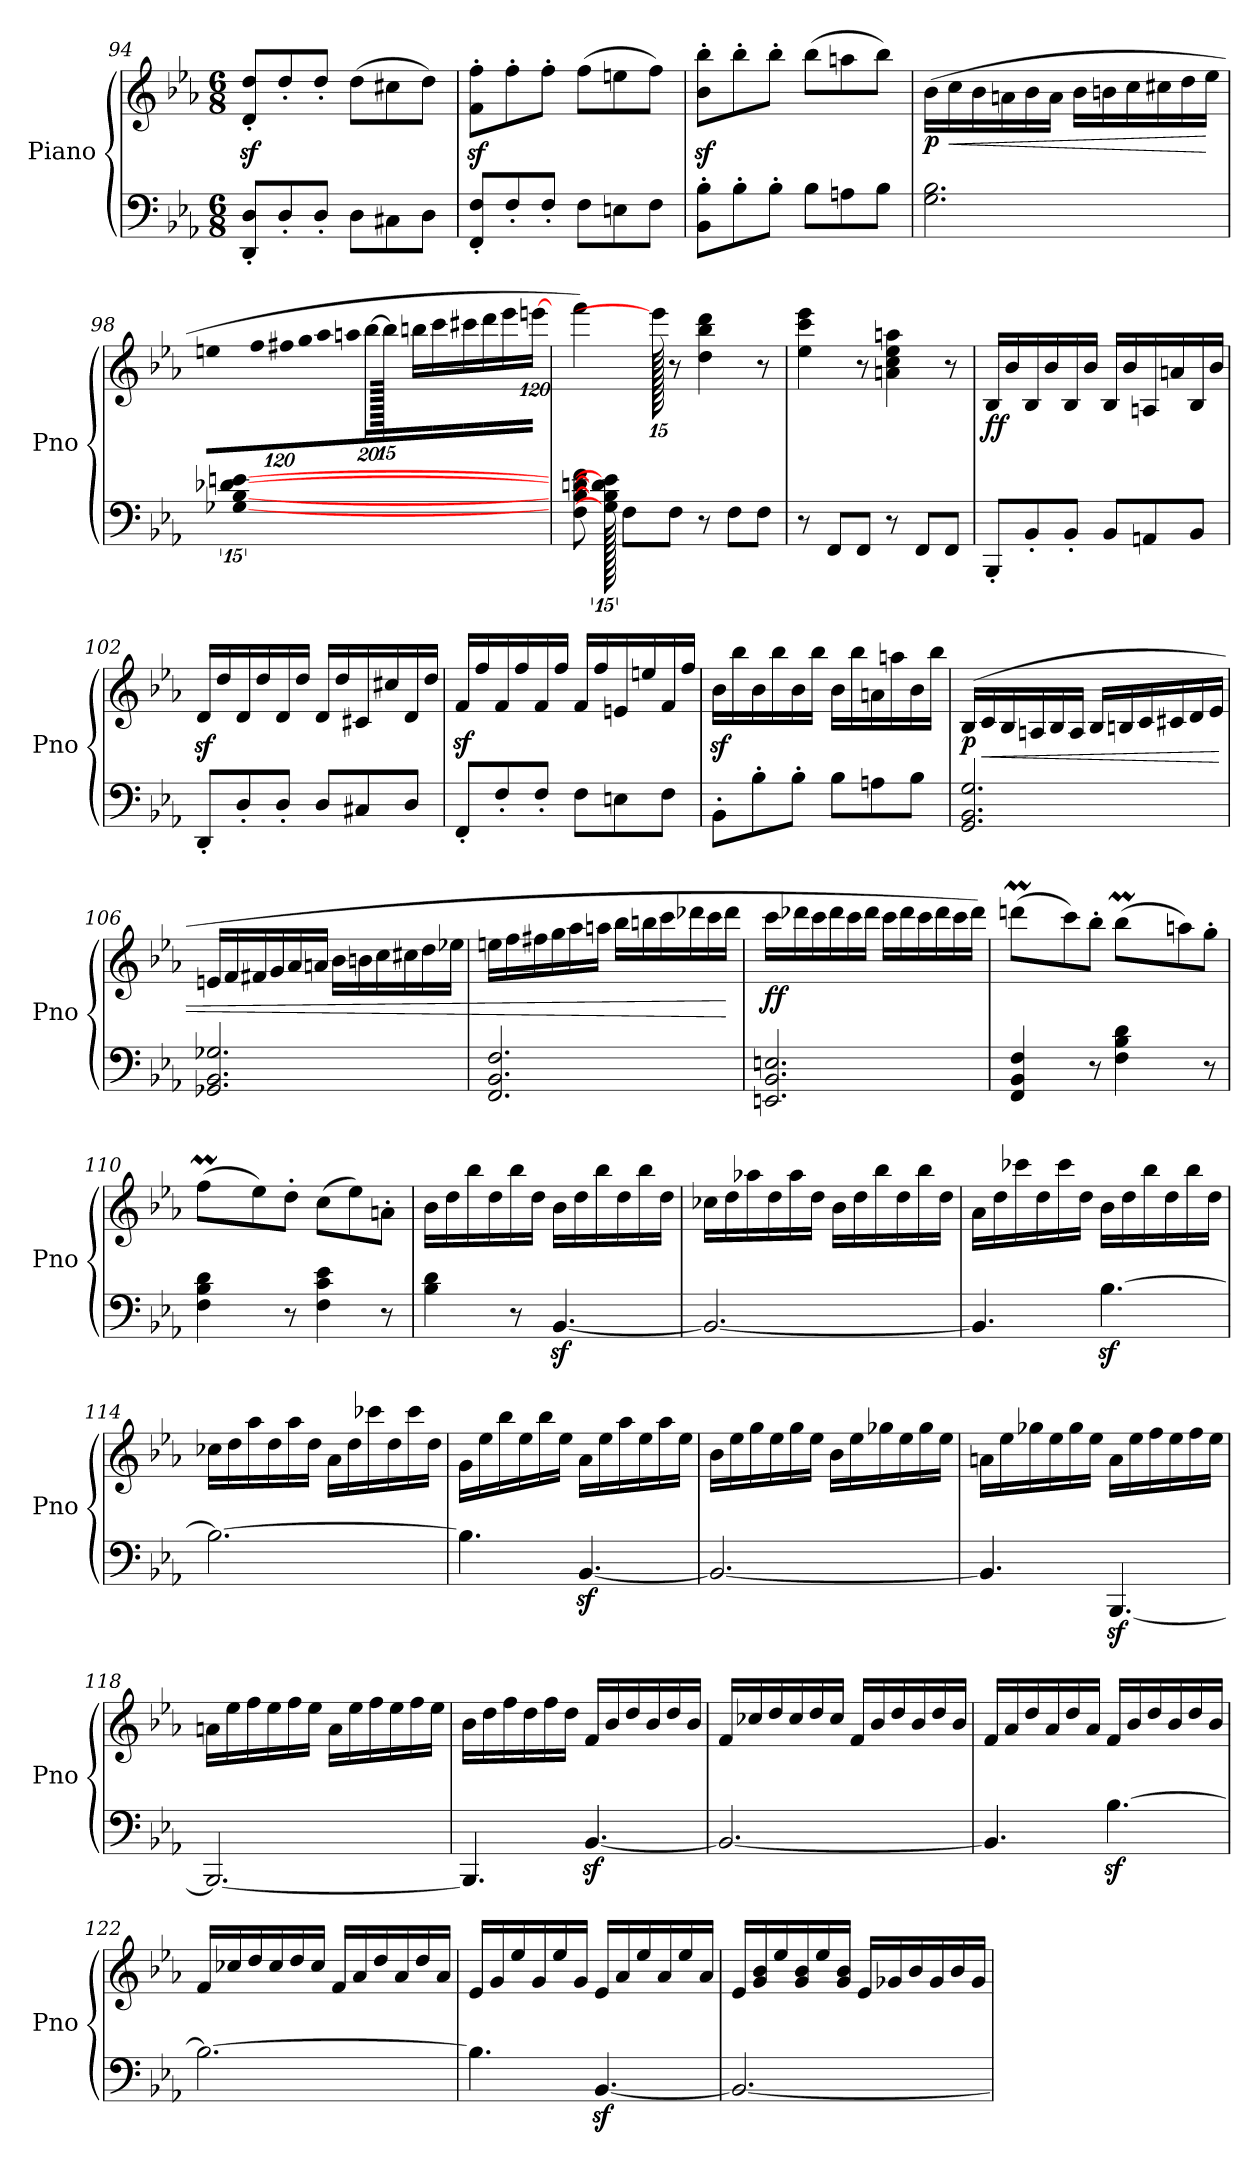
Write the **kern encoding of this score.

**kern	**kern	**dynam
*part1	*part1	*part1
*staff2	*staff1	*staff1/2
*I"Piano	*	*
*I'Pno	*	*
*clefF4	*clefG2	*
*k[b-e-a-]	*k[b-e-a-]	*
*E-:	*E-:	*
*M6/8	*M6/8	*
=94	=94	=94
8DD/' 8D/'L	8d/z<' 8dd/z<'L	.
8D'/	8dd'/	.
8D'/J	8dd'/J	.
8D\L	(>8dd\L	.
8C#X\	8cc#X\	.
8D\J	8dd\J)	.
=95	=95	=95
8FF/' 8F/'L	8f\z<' 8ff\z<'L	.
8F'/	8ff'\	.
8F'/J	8ff'\J	.
8F\L	(>8ff\L	.
8En\	8een\	.
8F\J	8ff\J)	.
=96	=96	=96
8BB-\' 8B-\'L	8b-\z<' 8bb-\z<'L	.
8B-'\	8bb-'\	.
8B-'\J	8bb-'\J	.
8B-\L	(>8bb-\L	.
8An\	8aan\	.
8B-\J	8bb-\J)	.
=97	=97	=97
!	!	!LO:DY:b
2.G\ 2.B-\	(>16b-\LL	p
!	!	!LO:HP:b
.	16cc\	<
.	16b-\	.
.	16an\	.
.	16b-\	.
.	16a\JJ	.
.	16b-\LL	.
.	16bn\	.
.	16cc\	.
.	16cc#X\	.
.	16dd\	.
.	16ee-\JJ	[
!!LO:LB:g=z
=98	=98	=98
*	*Xbrackettup	*
!	!LO:N:vis=16	!
1920ryy	1920%103een\LL	.
[1920%1439G-X\ [1920%1439B-\ [1920%1439d-X\ [1920%1439en\	.	.
!	!LO:N:vis=16	!
.	1920%103ff\	.
!	!LO:N:vis=16	!
.	1920%103ff#X\	.
!	!LO:N:vis=16	!
.	1920%103gg\	.
!	!LO:N:vis=16	!
.	1920%103aa-\	.
!	!LO:N:vis=16	!
.	1920%103aan\	.
.	[320%17bb-\JJ	.
.	1920bb-\]	.
.	16bbn\LL	.
.	16ccc\	.
.	16ccc#X\	.
.	16ddd\	.
.	16eee-\	.
.	[1920%119eeen\JJ	.
=99	=99	=99
8F\ 8B-\ 8dn\ 8f\	4fff\)	.
1920G-\] 1920B-\] 1920d-\] 1920e\]	.	.
8F\L	.	.
.	1920eee\]	.
8F\J	8r	.
8r	4dd\ 4bb-\ 4ddd\	.
8F\L	.	.
8F\J	8r	.
=100	=100	=100
8r	4ee-\ 4ccc\ 4eee-\	.
8FF/L	.	.
8FF/J	8r	.
8r	4an\ 4cc\ 4ee-\ 4aan\	.
8FF/L	.	.
8FF/J	8r	.
!!LO:LB:g=z
=101	=101	=101
!	!	!LO:DY:b
8BBB-'/L	16B-/LL	ff
.	16b-/	.
8BB-'/	16B-/	.
.	16b-/	.
8BB-'/J	16B-/	.
.	16b-/JJ	.
8BB-/L	16B-/LL	.
.	16b-/	.
8AAn/	16An/	.
.	16an/	.
8BB-/J	16B-/	.
.	16b-/JJ	.
=102	=102	=102
8DD'/L	16dz</LL	.
.	16dd/	.
8D'/	16d/	.
.	16dd/	.
8D'/J	16d/	.
.	16dd/JJ	.
8D/L	16d/LL	.
.	16dd/	.
8C#X/	16c#X/	.
.	16cc#X/	.
8D/J	16d/	.
.	16dd/JJ	.
=103	=103	=103
8FF'/L	16fz</LL	.
.	16ff/	.
8F'/	16f/	.
.	16ff/	.
8F'/J	16f/	.
.	16ff/JJ	.
8F\L	16f/LL	.
.	16ff/	.
8En\	16en/	.
.	16een/	.
8F\J	16f/	.
.	16ff/JJ	.
!!LO:LB:g=z
=104	=104	=104
8BB-'\L	16b-z<\LL	.
.	16bb-\	.
8B-'\	16b-\	.
.	16bb-\	.
8B-'\J	16b-\	.
.	16bb-\JJ	.
8B-\L	16b-\LL	.
.	16bb-\	.
8An\	16an\	.
.	16aan\	.
8B-\J	16b-\	.
.	16bb-\JJ	.
=105	=105	=105
!	!	!LO:DY:b
2.GG/ 2.BB-/ 2.G/	(>16B-/LL	p
!	!	!LO:HP:b
.	16c/	<
.	16B-/	.
.	16An/	.
.	16B-/	.
.	16A/JJ	.
.	16B-/LL	.
.	16Bn/	.
.	16c/	.
.	16c#X/	.
.	16d/	.
.	16e-/JJ	.
=106	=106	=106
2.GG-X/ 2.BB-/ 2.G-X/	16en/LL	.
.	16f/	.
.	16f#X/	.
.	16g/	.
.	16a-/	.
.	16an/JJ	.
.	16b-\LL	.
.	16bn\	.
.	16cc\	.
.	16cc#X\	.
.	16dd\	.
.	16ee-X\JJ	.
!!LO:LB:g=z
=107	=107	=107
2.FF/ 2.BB-/ 2.F/	16een\LL	.
.	16ff\	.
.	16ff#X\	.
.	16gg\	.
.	16aa-\	.
.	16aan\JJ	.
.	16bb-\LL	.
.	16bbn\	.
.	16ccc\	.
.	16ddd-X\	.
.	16ccc\	.
.	16ddd-\JJ	[
=108	=108	=108
!	!	!LO:DY:b
2.EEn/ 2.BB-/ 2.En/	16ccc\LL	ff
.	16ddd-X\	.
.	16ccc\	.
.	16ddd-\	.
.	16ccc\	.
.	16ddd-\JJ	.
.	16ccc\LL	.
.	16ddd-\	.
.	16ccc\	.
.	16ddd-\	.
.	16ccc\	.
.	16ddd-\JJ)	.
=109	=109	=109
*	*^	*
*	*	*Xtuplet	*
4FF/ 4BB-/ 4F/	(<8dddnm\L	24dddLLyy	.
.	.	24eee-yy	.
.	.	24dddJJyy	.
.	8ccc\)	4ryy	.
8r	8bb-'\J	.	.
4F\ 4B-\ 4d\	(<8bb-M\L	24bb-LLyy	.
.	.	24cccyy	.
.	.	24bb-JJyy	.
.	8aan\)	4ryy	.
8r	8gg'\J	.	.
!!LO:LB:g=z	!!
=110	=110	=110	=110
4F\ 4B-\ 4d\	(<8ffM\L	24ffLLyy	.
.	.	24ggyy	.
.	.	24ffJJyy	.
.	8ee-\)	2ryy	.
8r	8dd'\J	.	.
4F\ 4c\ 4e-\	(<8cc\L	.	.
.	8ee-\)	.	.
8r	8an'\J	8ryy	.
*	*v	*v	*
=111	=111	=111
4B-\ 4d\	16b-\LL	.
.	16dd\	.
.	16bb-\	.
.	16dd\	.
8r	16bb-\	.
.	16dd\JJ	.
[4.BB-z</	16b-\LL	.
.	16dd\	.
.	16bb-\	.
.	16dd\	.
.	16bb-\	.
.	16dd\JJ	.
=112	=112	=112
2.BB-/_	16cc-X\LL	.
.	16dd\	.
.	16aa-X\	.
.	16dd\	.
.	16aa-\	.
.	16dd\JJ	.
.	16b-\LL	.
.	16dd\	.
.	16bb-\	.
.	16dd\	.
.	16bb-\	.
.	16dd\JJ	.
=113	=113	=113
4.BB-/]	16a-\LL	.
.	16dd\	.
.	16ccc-X\	.
.	16dd\	.
.	16ccc-\	.
.	16dd\JJ	.
[4.B-z<\	16b-\LL	.
.	16dd\	.
.	16bb-\	.
.	16dd\	.
.	16bb-\	.
.	16dd\JJ	.
!!LO:PB:g=z
=114	=114	=114
2.B-\_	16cc-X\LL	.
.	16dd\	.
.	16aa-\	.
.	16dd\	.
.	16aa-\	.
.	16dd\JJ	.
.	16a-\LL	.
.	16dd\	.
.	16ccc-X\	.
.	16dd\	.
.	16ccc-\	.
.	16dd\JJ	.
=115	=115	=115
4.B-\]	16g\LL	.
.	16ee-\	.
.	16bb-\	.
.	16ee-\	.
.	16bb-\	.
.	16ee-\JJ	.
[4.BB-z</	16a-\LL	.
.	16ee-\	.
.	16aa-\	.
.	16ee-\	.
.	16aa-\	.
.	16ee-\JJ	.
=116	=116	=116
2.BB-/_	16b-\LL	.
.	16ee-\	.
.	16gg\	.
.	16ee-\	.
.	16gg\	.
.	16ee-\JJ	.
.	16b-\LL	.
.	16ee-\	.
.	16gg-X\	.
.	16ee-\	.
.	16gg-\	.
.	16ee-\JJ	.
!!LO:LB:g=z
=117	=117	=117
4.BB-/]	16an\LL	.
.	16ee-\	.
.	16gg-X\	.
.	16ee-\	.
.	16gg-\	.
.	16ee-\JJ	.
[4.BBB-z</	16a\LL	.
.	16ee-\	.
.	16ff\	.
.	16ee-\	.
.	16ff\	.
.	16ee-\JJ	.
=118	=118	=118
2.BBB-/_	16an\LL	.
.	16ee-\	.
.	16ff\	.
.	16ee-\	.
.	16ff\	.
.	16ee-\JJ	.
.	16a\LL	.
.	16ee-\	.
.	16ff\	.
.	16ee-\	.
.	16ff\	.
.	16ee-\JJ	.
=119	=119	=119
4.BBB-/]	16b-\LL	.
.	16dd\	.
.	16ff\	.
.	16dd\	.
.	16ff\	.
.	16dd\JJ	.
[4.BB-z</	16f/LL	.
.	16b-/	.
.	16dd/	.
.	16b-/	.
.	16dd/	.
.	16b-/JJ	.
!!LO:LB:g=z
=120	=120	=120
2.BB-/_	16f/LL	.
.	16cc-X/	.
.	16dd/	.
.	16cc-/	.
.	16dd/	.
.	16cc-/JJ	.
.	16f/LL	.
.	16b-/	.
.	16dd/	.
.	16b-/	.
.	16dd/	.
.	16b-/JJ	.
=121	=121	=121
4.BB-/]	16f/LL	.
.	16a-/	.
.	16dd/	.
.	16a-/	.
.	16dd/	.
.	16a-/JJ	.
[4.B-z<\	16f/LL	.
.	16b-/	.
.	16dd/	.
.	16b-/	.
.	16dd/	.
.	16b-/JJ	.
=122	=122	=122
2.B-\_	16f/LL	.
.	16cc-X/	.
.	16dd/	.
.	16cc-/	.
.	16dd/	.
.	16cc-/JJ	.
.	16f/LL	.
.	16a-/	.
.	16dd/	.
.	16a-/	.
.	16dd/	.
.	16a-/JJ	.
!!LO:LB:g=z
=123	=123	=123
4.B-\]	16e-/LL	.
.	16g/	.
.	16ee-/	.
.	16g/	.
.	16ee-/	.
.	16g/JJ	.
[4.BB-z</	16e-/LL	.
.	16a-/	.
.	16ee-/	.
.	16a-/	.
.	16ee-/	.
.	16a-/JJ	.
=124	=124	=124
2.BB-/_	16e-/LL	.
.	16g/ 16b-/	.
.	16ee-/	.
.	16g/ 16b-/	.
.	16ee-/	.
.	16g/ 16b-/JJ	.
.	16e-/LL	.
.	16g-X/	.
.	16b-/	.
.	16g-/	.
.	16b-/	.
.	16g-/JJ	.
=	=	=
*-	*-	*-
